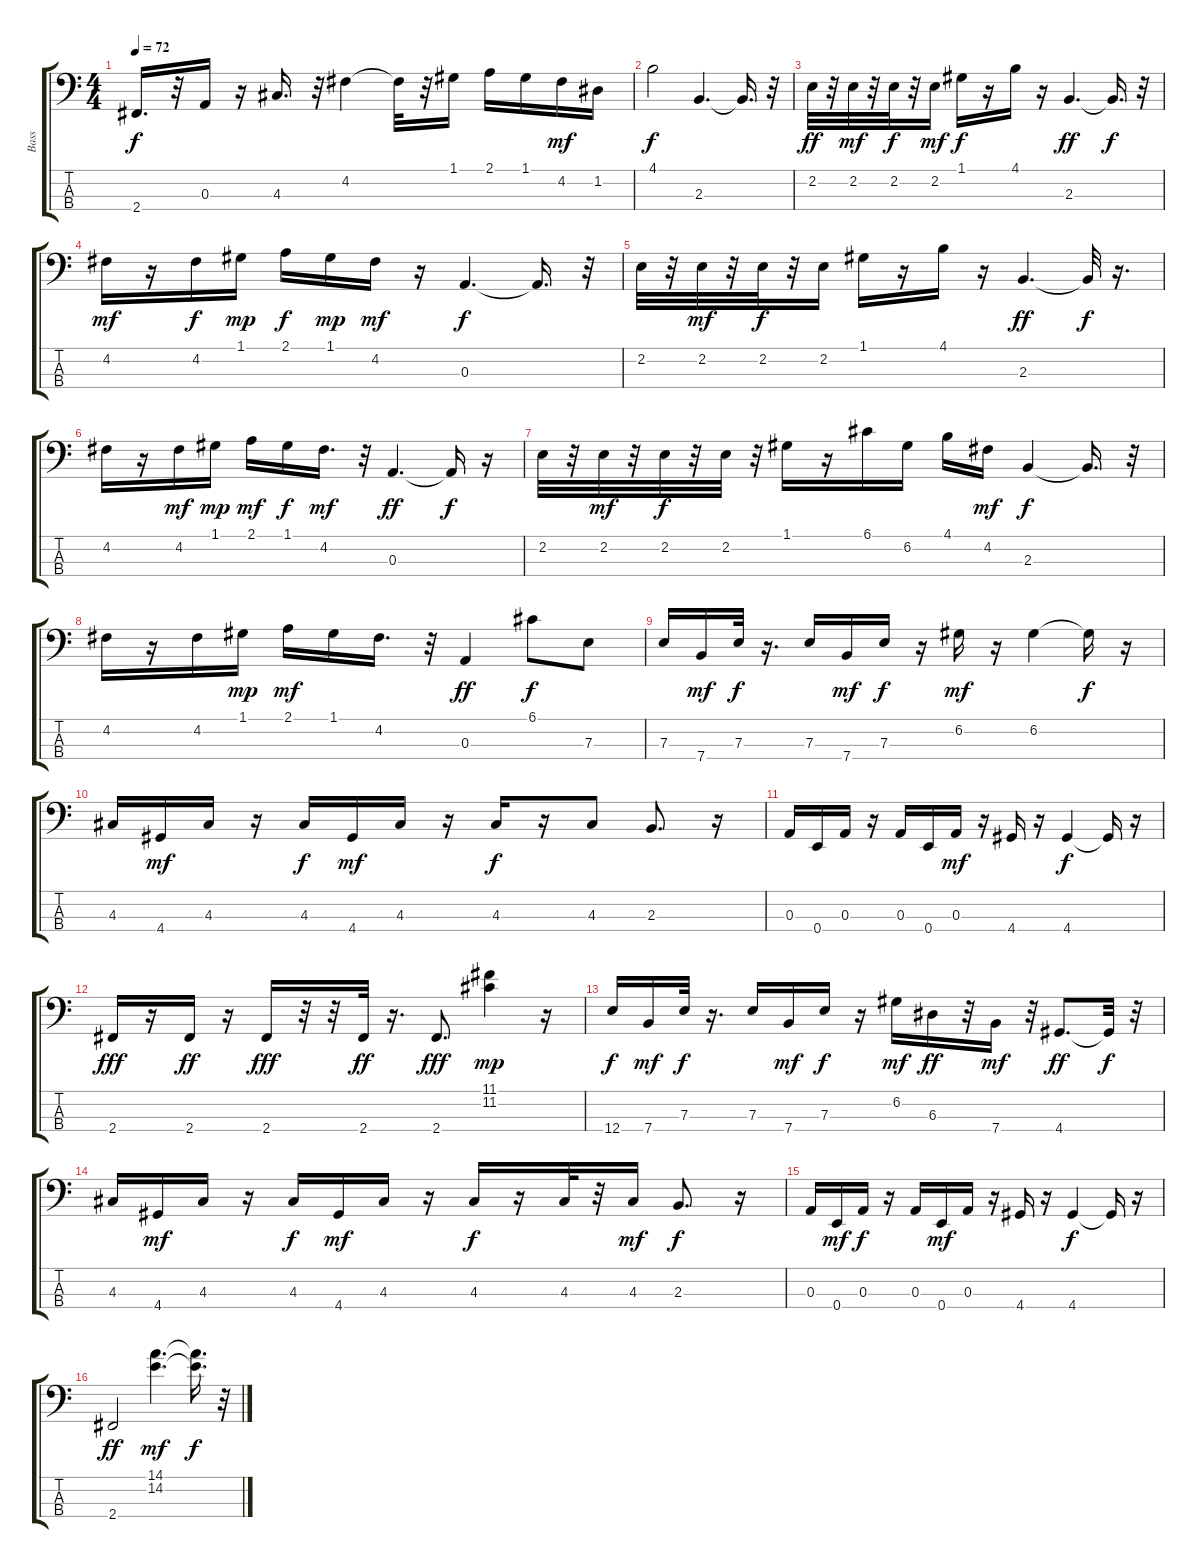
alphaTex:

\track ("Bass" "Bass") {instrument fretlessbass}
\staff {score tabs}
\tuning (G2 D2 A1 E1) {hide}
\ts (4 4)
\tempo 72
\clef f4
\ks c
2.4.16{d dy f} r.32 0.3.16 r.16 4.3.16{d} r.32 4.2.4 4.2{t}.32 r.32 1.1.16 2.1.16 1.1.16 4.2.16{dy mf} 1.2.16 |
4.1.2{dy f} 2.3.4{d} 2.3{t}.16{d} r.32 |
2.2.32{dy ff} r.32 2.2.32{dy mf} r.32 2.2.32{dy f} r.32 2.2.16{dy mf} 1.1.16{dy f} r.16 4.1.16 r.16 2.3.4{d dy ff} 2.3{t}.16{d dy f} r.32 |
4.2.16{dy mf} r.16 4.2.16{dy f} 1.1.16{dy mp} 2.1.16{dy f} 1.1.16{dy mp} 4.2.16{dy mf} r.16 0.3.4{d dy f} 0.3{t}.16{d} r.32 |
2.2.32 r.32 2.2.32{dy mf} r.32 2.2.32{dy f} r.32 2.2.16 1.1.16 r.16 4.1.16 r.16 2.3.4{d dy ff} 2.3{t}.32{dy f} r.16{d} |
4.2.16 r.16 4.2.16{dy mf} 1.1.16{dy mp} 2.1.16{dy mf} 1.1.16{dy f} 4.2.16{d dy mf} r.32 0.3.4{d dy ff} 0.3{t}.16{dy f} r.16 |
2.2.32 r.32 2.2.32{dy mf} r.32 2.2.32{dy f} r.32 2.2.32 r.32 1.1.16 r.16 6.1.16 6.2.16 4.1.16 4.2.16{dy mf} 2.3.4{dy f} 2.3{t}.16{d} r.32 |
4.2.16 r.16 4.2.16 1.1.16{dy mp} 2.1.16{dy mf} 1.1.16 4.2.16{d} r.32 0.3.4{dy ff} 6.1.8{dy f} 7.3.8 |
7.3.16 7.4.16{dy mf} 7.3.32{dy f} r.16{d} 7.3.16 7.4.16{dy mf} 7.3.16{dy f} r.16 6.2.16{dy mf} r.16 6.2.4 6.2{t}.16{dy f} r.16 |
4.3.16 4.4.16{dy mf} 4.3.16 r.16 4.3.16{dy f} 4.4.16{dy mf} 4.3.16 r.16 4.3.16{dy f} r.16 4.3.8 2.3.8{d} r.16 |
0.3.16 0.4.16 0.3.16 r.16 0.3.16 0.4.16 0.3.16{dy mf} r.16 4.4.16 r.16 4.4.4{dy f} 4.4{t}.16 r.16 |
2.4.16{dy fff} r.16 2.4.16{dy ff} r.16 2.4.16{dy fff} r.32 r.32 2.4.32{dy ff} r.16{d} 2.4.8{d dy fff} (11.1 11.2).4{dy mp} r.16 |
12.4.16{dy f} 7.4.16{dy mf} 7.3.32{dy f} r.16{d} 7.3.16 7.4.16{dy mf} 7.3.16{dy f} r.16 6.2.16{dy mf} 6.3.16{dy ff} r.32 7.4.16{dy mf} r.32 4.4.8{d dy ff} 4.4{t}.32{dy f} r.32 |
4.3.16 4.4.16{dy mf} 4.3.16 r.16 4.3.16{dy f} 4.4.16{dy mf} 4.3.16 r.16 4.3.16{dy f} r.16 4.3.32 r.32 4.3.16{dy mf} 2.3.8{d dy f} r.16 |
0.3.16 0.4.16{dy mf} 0.3.16{dy f} r.16 0.3.16 0.4.16{dy mf} 0.3.16 r.16 4.4.16 r.16 4.4.4{dy f} 4.4{t}.16 r.16 |
2.4.2{dy ff} (14.1 14.2).4{d dy mf} (14.1{t} 14.2{t}).16{d dy f} r.32
